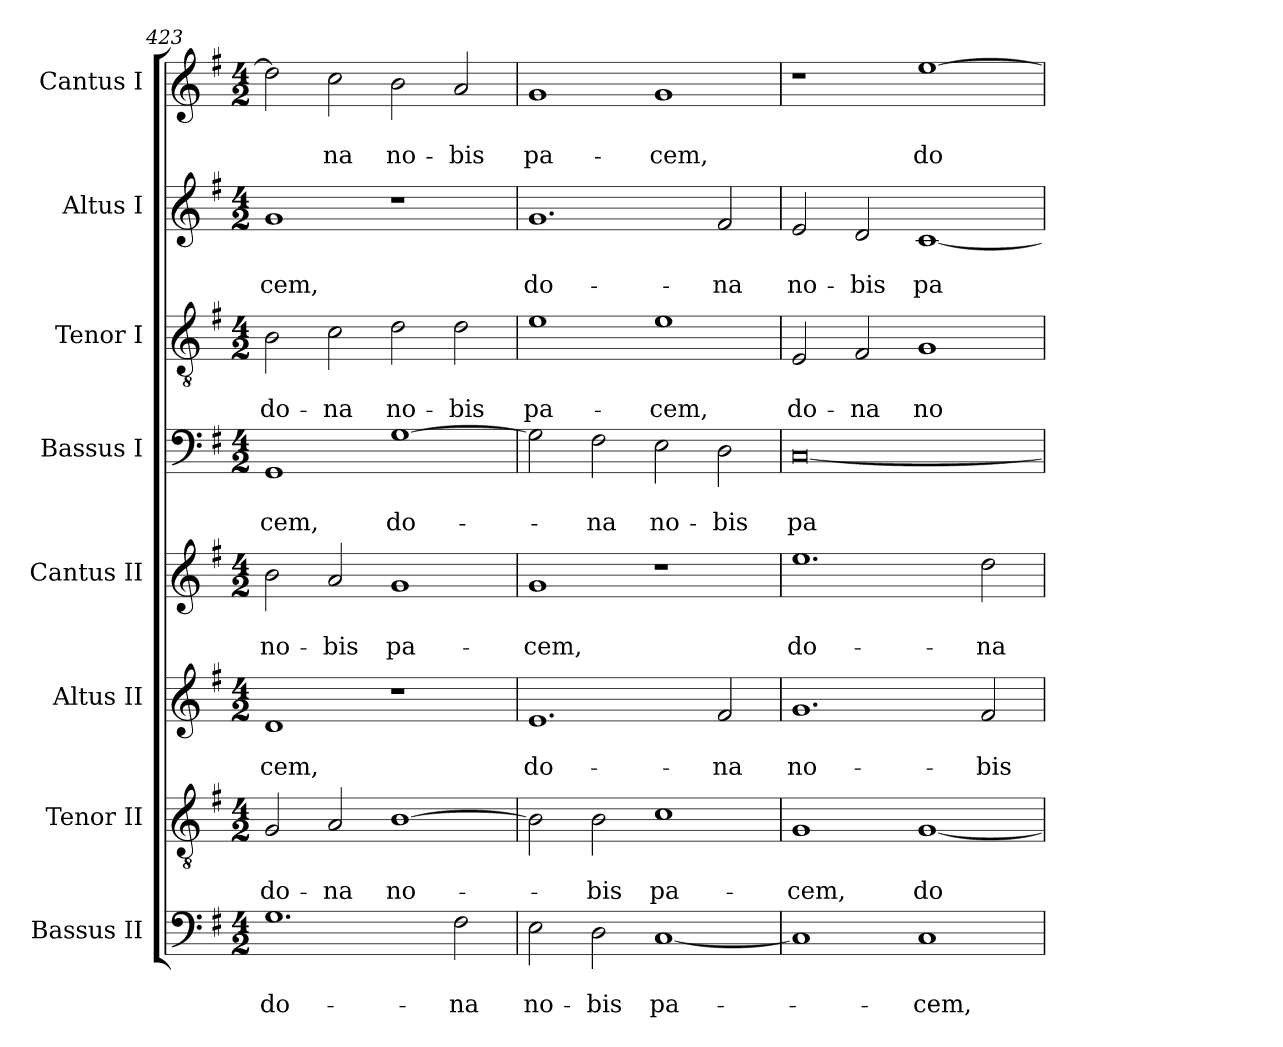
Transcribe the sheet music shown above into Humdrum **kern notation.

**kern	**text	**text	**kern	**text	**text	**kern	**text	**text	**kern	**text	**text	**kern	**text	**text	**kern	**text	**text	**kern	**text	**text	**kern	**text	**text
*part8	*part8	*part8	*part7	*part7	*part7	*part6	*part6	*part6	*part5	*part5	*part5	*part4	*part4	*part4	*part3	*part3	*part3	*part2	*part2	*part2	*part1	*part1	*part1
*staff8	*staff8	*staff8	*staff7	*staff7	*staff7	*staff6	*staff6	*staff6	*staff5	*staff5	*staff5	*staff4	*staff4	*staff4	*staff3	*staff3	*staff3	*staff2	*staff2	*staff2	*staff1	*staff1	*staff1
*I"Bassus II	*	*	*I"Tenor II	*	*	*I"Altus II	*	*	*I"Cantus II	*	*	*I"Bassus I	*	*	*I"Tenor I	*	*	*I"Altus I	*	*	*I"Cantus I	*	*
*I'B II	*	*	*I'T II	*	*	*I'A II	*	*	*I'C II	*	*	*I'B I	*	*	*I'T I	*	*	*I'A I	*	*	*I'C I	*	*
!!LO:LB:g=z
*clefF4	*	*	*clefGv2	*	*	*clefG2	*	*	*clefG2	*	*	*clefF4	*	*	*clefGv2	*	*	*clefG2	*	*	*clefG2	*	*
*k[f#]	*	*	*k[f#]	*	*	*k[f#]	*	*	*k[f#]	*	*	*k[f#]	*	*	*k[f#]	*	*	*k[f#]	*	*	*k[f#]	*	*
*G:	*	*	*G:	*	*	*G:	*	*	*G:	*	*	*G:	*	*	*G:	*	*	*G:	*	*	*G:	*	*
*M4/2	*	*	*M4/2	*	*	*M4/2	*	*	*M4/2	*	*	*M4/2	*	*	*M4/2	*	*	*M4/2	*	*	*M4/2	*	*
=423	=423	=423	=423	=423	=423	=423	=423	=423	=423	=423	=423	=423	=423	=423	=423	=423	=423	=423	=423	=423	=423	=423	=423
!	!	!LO:LY:b	!	!	!	!	!	!	!	!	!	!	!	!	!	!	!	!	!	!	!	!	!
!	!	!	!	!	!LO:LY:b	!	!	!	!	!	!	!	!	!	!	!	!	!	!	!	!	!	!
!	!	!	!	!	!	!	!	!LO:LY:b	!	!	!	!	!	!	!	!	!	!	!	!	!	!	!
!	!	!	!	!	!	!	!	!	!	!	!LO:LY:b	!	!	!	!	!	!	!	!	!	!	!	!
!	!	!	!	!	!	!	!	!	!	!	!	!	!	!LO:LY:b	!	!	!	!	!	!	!	!	!
!	!	!	!	!	!	!	!	!	!	!	!	!	!	!	!	!	!LO:LY:b	!	!	!	!	!	!
!	!	!	!	!	!	!	!	!	!	!	!	!	!	!	!	!	!	!	!	!LO:LY:b	!	!	!
1.G	.	do-	2G/	.	do-	1d	.	-cem,	2b\	.	no-	1GG	.	-cem,	2B\	.	do-	1g	.	-cem,	2dd\]	.	.
!	!	!	!	!	!LO:LY:b	!	!	!	!	!	!	!	!	!	!	!	!	!	!	!	!	!	!
!	!	!	!	!	!	!	!	!	!	!	!LO:LY:b	!	!	!	!	!	!	!	!	!	!	!	!
!	!	!	!	!	!	!	!	!	!	!	!	!	!	!	!	!	!LO:LY:b	!	!	!	!	!	!
!	!	!	!	!	!	!	!	!	!	!	!	!	!	!	!	!	!	!	!	!	!	!	!LO:LY:b
.	.	.	2A/	.	-na	.	.	.	2a/	.	-bis	.	.	.	2c\	.	-na	.	.	.	2cc\	.	-na
!	!	!	!	!	!LO:LY:b	!	!	!	!	!	!	!	!	!	!	!	!	!	!	!	!	!	!
!	!	!	!	!	!	!	!	!	!	!	!LO:LY:b	!	!	!	!	!	!	!	!	!	!	!	!
!	!	!	!	!	!	!	!	!	!	!	!	!	!	!LO:LY:b	!	!	!	!	!	!	!	!	!
!	!	!	!	!	!	!	!	!	!	!	!	!	!	!	!	!	!LO:LY:b	!	!	!	!	!	!
!	!	!	!	!	!	!	!	!	!	!	!	!	!	!	!	!	!	!	!	!	!	!	!LO:LY:b
.	.	.	[1B	.	no-	1r	.	.	1g	.	pa-	[1G	.	do-	2d\	.	no-	1r	.	.	2b\	.	no-
!	!	!LO:LY:b	!	!	!	!	!	!	!	!	!	!	!	!	!	!	!	!	!	!	!	!	!
!	!	!	!	!	!	!	!	!	!	!	!	!	!	!	!	!	!LO:LY:b	!	!	!	!	!	!
!	!	!	!	!	!	!	!	!	!	!	!	!	!	!	!	!	!	!	!	!	!	!	!LO:LY:b
2F#\	.	-na	.	.	.	.	.	.	.	.	.	.	.	.	2d\	.	-bis	.	.	.	2a/	.	-bis
=424	=424	=424	=424	=424	=424	=424	=424	=424	=424	=424	=424	=424	=424	=424	=424	=424	=424	=424	=424	=424	=424	=424	=424
!	!	!LO:LY:b	!	!	!	!	!	!	!	!	!	!	!	!	!	!	!	!	!	!	!	!	!
!	!	!	!	!	!	!	!	!LO:LY:b	!	!	!	!	!	!	!	!	!	!	!	!	!	!	!
!	!	!	!	!	!	!	!	!	!	!	!LO:LY:b	!	!	!	!	!	!	!	!	!	!	!	!
!	!	!	!	!	!	!	!	!	!	!	!	!	!	!	!	!	!LO:LY:b	!	!	!	!	!	!
!	!	!	!	!	!	!	!	!	!	!	!	!	!	!	!	!	!	!	!	!LO:LY:b	!	!	!
!	!	!	!	!	!	!	!	!	!	!	!	!	!	!	!	!	!	!	!	!	!	!	!LO:LY:b
2E\	.	no-	2B\]	.	.	1.e	.	do-	1g	.	-cem,	2G\]	.	.	1e	.	pa-	1.g	.	do-	1g	.	pa-
!	!	!LO:LY:b	!	!	!	!	!	!	!	!	!	!	!	!	!	!	!	!	!	!	!	!	!
!	!	!	!	!	!LO:LY:b	!	!	!	!	!	!	!	!	!	!	!	!	!	!	!	!	!	!
!	!	!	!	!	!	!	!	!	!	!	!	!	!	!LO:LY:b	!	!	!	!	!	!	!	!	!
2D\	.	-bis	2B\	.	-bis	.	.	.	.	.	.	2F#\	.	-na	.	.	.	.	.	.	.	.	.
!	!	!LO:LY:b	!	!	!	!	!	!	!	!	!	!	!	!	!	!	!	!	!	!	!	!	!
!	!	!	!	!	!LO:LY:b	!	!	!	!	!	!	!	!	!	!	!	!	!	!	!	!	!	!
!	!	!	!	!	!	!	!	!	!	!	!	!	!	!LO:LY:b	!	!	!	!	!	!	!	!	!
!	!	!	!	!	!	!	!	!	!	!	!	!	!	!	!	!	!LO:LY:b	!	!	!	!	!	!
!	!	!	!	!	!	!	!	!	!	!	!	!	!	!	!	!	!	!	!	!	!	!	!LO:LY:b
[1C	.	pa-	1c	.	pa-	.	.	.	1r	.	.	2E\	.	no-	1e	.	-cem,	.	.	.	1g	.	-cem,
!	!	!	!	!	!	!	!	!LO:LY:b	!	!	!	!	!	!	!	!	!	!	!	!	!	!	!
!	!	!	!	!	!	!	!	!	!	!	!	!	!	!LO:LY:b	!	!	!	!	!	!	!	!	!
!	!	!	!	!	!	!	!	!	!	!	!	!	!	!	!	!	!	!	!	!LO:LY:b	!	!	!
.	.	.	.	.	.	2f#/	.	-na	.	.	.	2D\	.	-bis	.	.	.	2f#/	.	-na	.	.	.
=425	=425	=425	=425	=425	=425	=425	=425	=425	=425	=425	=425	=425	=425	=425	=425	=425	=425	=425	=425	=425	=425	=425	=425
!	!	!	!	!	!LO:LY:b	!	!	!	!	!	!	!	!	!	!	!	!	!	!	!	!	!	!
!	!	!	!	!	!	!	!	!LO:LY:b	!	!	!	!	!	!	!	!	!	!	!	!	!	!	!
!	!	!	!	!	!	!	!	!	!	!	!LO:LY:b	!	!	!	!	!	!	!	!	!	!	!	!
!	!	!	!	!	!	!	!	!	!	!	!	!	!	!LO:LY:b	!	!	!	!	!	!	!	!	!
!	!	!	!	!	!	!	!	!	!	!	!	!	!	!	!	!	!LO:LY:b	!	!	!	!	!	!
!	!	!	!	!	!	!	!	!	!	!	!	!	!	!	!	!	!	!	!	!LO:LY:b	!	!	!
1C]	.	.	1G	.	-cem,	1.g	.	no-	1.ee	.	do-	[0C	.	pa-	2E/	.	do-	2e/	.	no-	1r	.	.
!	!	!	!	!	!	!	!	!	!	!	!	!	!	!	!	!	!LO:LY:b	!	!	!	!	!	!
!	!	!	!	!	!	!	!	!	!	!	!	!	!	!	!	!	!	!	!	!LO:LY:b	!	!	!
.	.	.	.	.	.	.	.	.	.	.	.	.	.	.	2F#/	.	-na	2d/	.	-bis	.	.	.
!	!	!LO:LY:b	!	!	!	!	!	!	!	!	!	!	!	!	!	!	!	!	!	!	!	!	!
!	!	!	!	!	!LO:LY:b	!	!	!	!	!	!	!	!	!	!	!	!	!	!	!	!	!	!
!	!	!	!	!	!	!	!	!	!	!	!	!	!	!	!	!	!LO:LY:b	!	!	!	!	!	!
!	!	!	!	!	!	!	!	!	!	!	!	!	!	!	!	!	!	!	!	!LO:LY:b	!	!	!
!	!	!	!	!	!	!	!	!	!	!	!	!	!	!	!	!	!	!	!	!	!	!	!LO:LY:b
1C	.	-cem,	[1G	.	do-	.	.	.	.	.	.	.	.	.	1G	.	no-	[1c	.	pa-	[1ee	.	do-
!	!	!	!	!	!	!	!	!LO:LY:b	!	!	!	!	!	!	!	!	!	!	!	!	!	!	!
!	!	!	!	!	!	!	!	!	!	!	!LO:LY:b	!	!	!	!	!	!	!	!	!	!	!	!
.	.	.	.	.	.	2f#/	.	-bis	2dd\	.	-na	.	.	.	.	.	.	.	.	.	.	.	.
=	=	=	=	=	=	=	=	=	=	=	=	=	=	=	=	=	=	=	=	=	=	=	=
*-	*-	*-	*-	*-	*-	*-	*-	*-	*-	*-	*-	*-	*-	*-	*-	*-	*-	*-	*-	*-	*-	*-	*-
